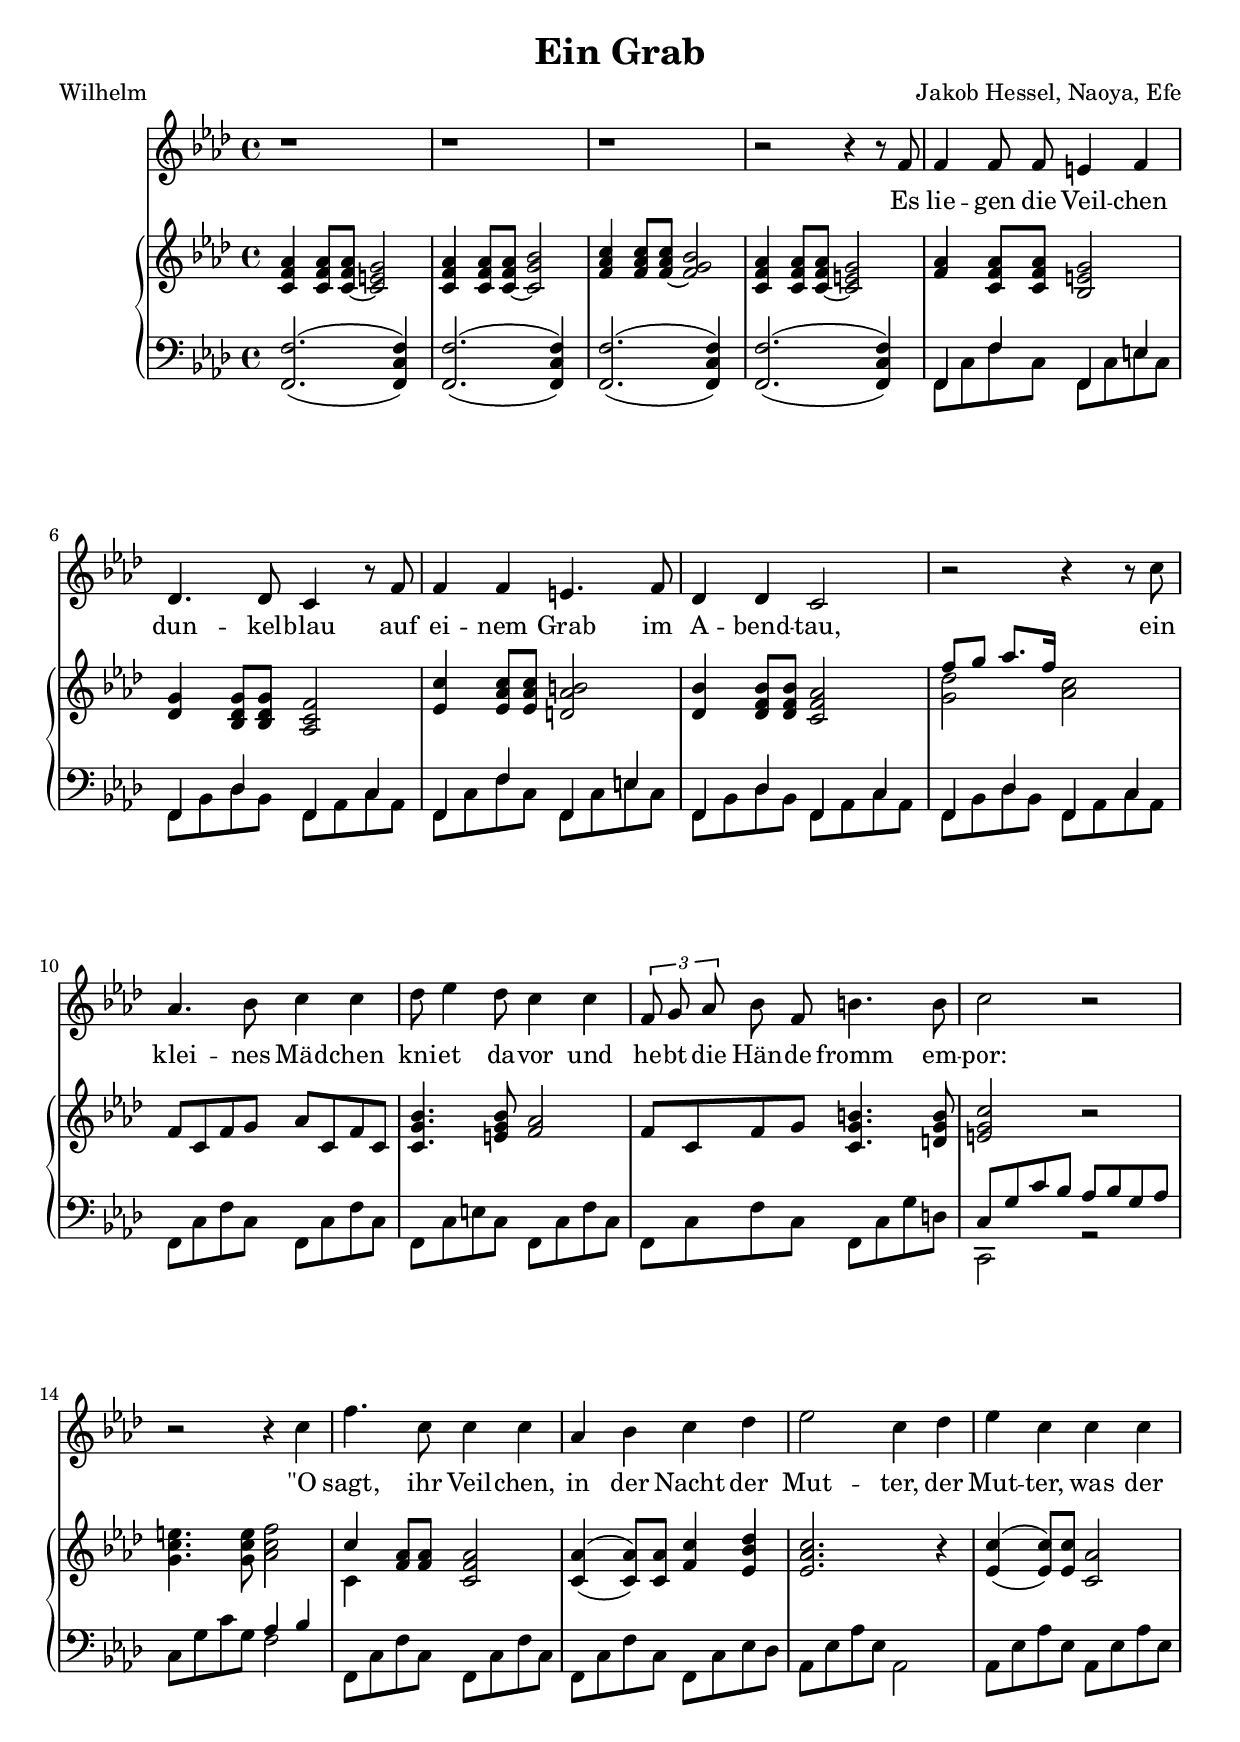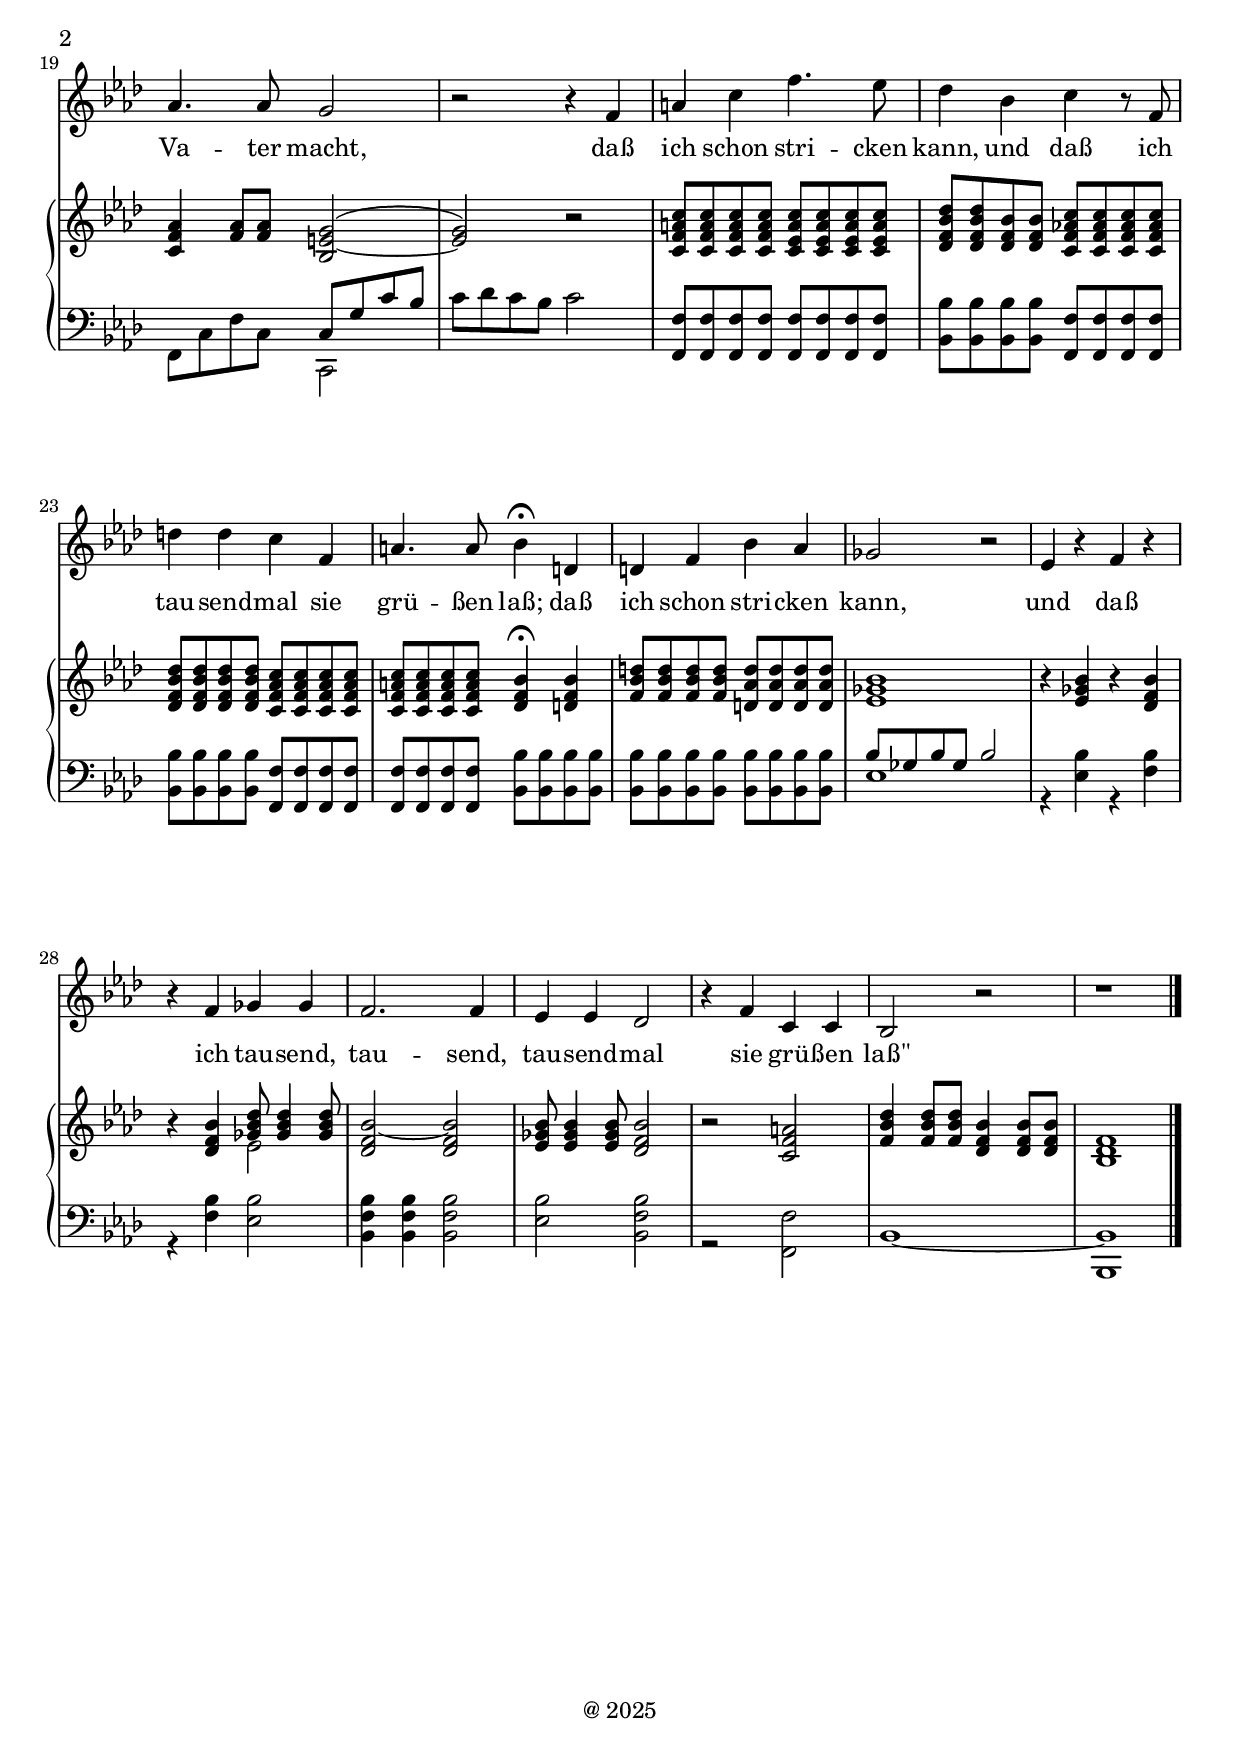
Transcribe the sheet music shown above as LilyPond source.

global= {
  \time 4/4
}

%\version "2.24.4"

\header {
  title = "Ein Grab"
  poet = "Wilhelm"
  composer = "Jakob Hessel, Naoya, Efe"
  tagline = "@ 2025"
}


melody = \relative c' {
  \clef treble
  \key d \minor

  \repeat unfold 3 {r1} 

  r2 r4 r8 d8 
  d4 d8 d cis4 d4 
  bes4. bes8 a4 r8 d8 
  d4 d4 cis4. d8 
  bes4 bes a2

  r2 r4 r8 a'8 
  f4. g8 a4 a 
  bes8 c4 bes8 a4 a
  % Melodie anpassen
  \tuplet 3/2{d,8 e8 f8} g8 d8 gis4. gis8 
  a2 r2

  r2 r4 a 
  d4. a8 a4 a 
  f g a bes
  c2 a4 bes4
  c4 a4 a a 
  f4. f8 e2
  
  r2 r4 d4 
  fis a d4.  c8 
  bes4 g a r8 d, 
  b'4 b a d, 
  fis4. fis8 g4\fermata b,

  b d g f 
  es2 r2
  c4 r4 d4 r4

  r4 d es es 
  d2. d4 
  c c bes2

  r4 d a a 
  g2

  r2 r1

  \bar "|."

}

text = \lyricmode {
  Es lie -- gen die Veil -- chen dun -- kel -- blau
  auf ei -- nem Grab im A -- bend -- tau,
 
  ein klei -- nes Mäd -- chen kni -- et da -- vor
  und he -- bt die Hän -- de fromm em -- por:
 
  "\"O" sagt, ihr Veil -- chen, in der Nacht
  der Mut -- ter, 
  der Mut -- ter, was der Va -- ter macht, 
 
  daß ich schon stri -- cken kann, und daß
  ich tau -- send -- mal sie grü -- ßen laß;
 
  %ja, 
  daß ich schon stri -- cken kann, und daß
  ich tau -- send, tau -- send, tau -- send  -- mal 
  sie grü -- ßen "laß\""
}

upper = \relative c' {
  \clef treble

  \key d \minor

  <a d f>4
  <a d f>8 
  <a~ d f> 
  <a cis e>2

  <a d f>4 
  <a d f>8 
  <a~ d f>8 
  <a e' g>2

  <d f a>4 
  <d f a>8 
  <d~ f a>8 
  <d e g>2

  <a d f>4 
  <a d f>8 
  <a~ d f>8 
  <a cis e>2

  <d f>4
  <a d f>8 
  <a d f> 
  <g cis e>2

  <bes e>4 
  <g bes e>8
  <g bes e> 
  <f a d >2

  <c' a'>4
  <c f a>8 
  <c f a>8 
  <b f' gis>2

  <bes g'>4 
  <bes d g>8 
  <bes d g> 
  <a d f >2



  % Zwischenspiel
  << {\voiceTwo <e' bes' >2 } 
  \new Voice {\voiceOne d'8 e f8. d16} >> \oneVoice <f, a>2





  d8 a d e f a, d a

  <a e' g>4. <cis e g>8 <d f>2
  
  d8 a d e <a, e' gis>4. <b e gis>8

  % e' a, e' f g a, cis a 
  % d8 a d e b a b4( 
  % c) r4 r2
  
  <cis e a>2 r2 

  <e a cis>4. <e a cis>8 <f a d>2 

  << {\voiceTwo a,4 } 
  \new Voice {\voiceOne a'4 } >> \oneVoice

  <d, f>8
  <d f>8
  <a d f>2

  <a f'>4_(^(
  <a f'>8)
  <a f'>8
  <d a'>4 
  <c g' bes>4

  <c f a>2. 
  r4

  <c a'>4_(^(
  <c a'>8)
  <c a'>8
  <a f'>2

  <a d f>4
  <d f>8 
  <d f>8 
  <g, cis~ e>2^(
  
  <cis e>) r2

  <a d fis a>8
  <a d fis a>8
  <a d fis a>8
  <a d fis a>8
  <a c fis a>8
  <a c fis a>8
  <a c fis a>8
  <a c fis a>8

  <bes d g bes>8
  <bes d g bes>8
  <bes d g >8
  <bes d g >8
  <a d f! a>8
  <a d f a>8
  <a d f a>8
  <a d f a>8

  <bes d g bes>8
  <bes d g bes>8
  <bes d g bes>8
  <bes d g bes>8
  <a d f a>8
  <a d f a>8
  <a d f a>8
  <a d f a>8

  <a d fis a>8
  <a d fis a>8
  <a d fis a>8
  <a d fis a>8

  <bes d g>4\fermata

  <b d g>4


  <d g b>8
  <d g b>8
  <d g b>8
  <d g b>8
  <b f' b>8
  <b f' b>8
  <b f' b>8
  <b f' b>8


  <c es g>1

  r4
  <c es g>
  r4
  <bes d g>
  r4


  <bes d g>4

  << {\voiceTwo c2 } 
  \new Voice {\voiceOne 
  <es g bes>8
  <es g bes>4
  <es g bes>8
 } >> \oneVoice
  <bes d g~>2
  <bes d g>2
  <c es g>8 
  <c es g>4
  <c es g>8 
  <bes d g>2


  r2
  <a d fis>2

  <d g bes>4
  <d g bes>8
  <d g bes>8
  <bes d g>4
  <bes d g>8
  <bes d g>8
  <g bes d>1

}

lower = \relative c, {
  \clef bass

  \key d \minor
 % << {\voiceOne d1}
 %   \new Voice {\voiceTwo
 %     d'2. a4
 %   }
 % >>
 % \oneVoice
 % << { <cis g( cis'>4 <fis)>8 } \\
 %    { <b,, e, b,>4^(_(\p <ais,, ais,>8) }
 % >>
  <d  d' >2.^(_( <d a' d>4)
  <d  d' >2.^(_( <d a' d>4)
  <d  d' >2.^(_( <d a' d>4)
  <d  d' >2.^(_( <d a' d>4)

  << {\voiceTwo d8 a' d8 a8 } 
  \new Voice {\voiceOne d,4 d'4} >>
  << {\voiceTwo d,8 a' cis8 a8 } 
  \new Voice {\voiceOne d,4 cis'4} >>

  << {\voiceTwo d,8 g bes8 g8 } 
  \new Voice {\voiceOne d4 bes'4} >>
  << {\voiceTwo d,8 f a8 f8 } 
  \new Voice {\voiceOne d4 a'4} >>

  << {\voiceTwo d,8 a' d8 a8 } 
  \new Voice {\voiceOne d,4 d'4} >>
  << {\voiceTwo d,8 a' cis8 a8 } 
  \new Voice {\voiceOne d,4 cis'4} >>

  << {\voiceTwo d,8 g bes8 g8 } 
  \new Voice {\voiceOne d4 bes'4} >>
  << {\voiceTwo d,8 f a8 f8 } 
  \new Voice {\voiceOne d4 a'4} >>

  << {\voiceTwo d,8 g bes8 g8 } 
  \new Voice {\voiceOne d4 bes'4} >>
  << {\voiceTwo d,8 f a8 f8 } 
  \new Voice {\voiceOne d4 a'4} >>
  

  d,8 a' d8 a8
  d,8 a' d8 a8 

  d,8 a' cis8 a8
  d,8 a' d8 a8 

  d,8 a' d8 a8
  d,8 a' e'8 b8

  % << {\voiceTwo d,1 } 
  % \new Voice {\voiceOne d4 a'8 d <d f>2} >>
  % 	
  % << {\voiceTwo d,1 } 
  % \new Voice {\voiceOne d4 bes'8 e <d f>2} >>

  % << {\voiceTwo d,1 } 
  % \new Voice {\voiceOne d4 a'8 d <e gis>2} >>

  << {\voiceTwo a,2 r2 } 
  \new Voice {\voiceOne 
  a'8 e' a g f g e f  
} >>
  a, e' a e 
  << {\voiceTwo d2 } 
  \new Voice {\voiceOne 
  f4 g
} >>

  d,8 a' d8 a8
  d,8 a' d8 a8

  d,8 a' d8 a8
  d,8 a' c8 bes8 

  f8 c' f8 c8 
  f,2

  f8 c' f8 c8 
  f,8 c' f8 c8 

  d,8 a' d8 a8
  << {\voiceTwo a,2} 
  \new Voice {\voiceOne 
  a'8 e' a g  
} >>
\oneVoice
 a bes a g a2



  \repeat unfold 8 {<d,, d'>8}
  \repeat unfold 4 {<g g'>8}
  \repeat unfold 4 {<d d'>8}
  \repeat unfold 4 {<g g'>8}
  \repeat unfold 8 {<d d'>8}
  \repeat unfold 4 {<g g'>8}
  \repeat unfold 8 {<g g'>8}

  << {\voiceTwo c1} 
  \new Voice {\voiceOne 
  g'8 es g es g2
} >>
  r4
  <c, g'> 
  r4
  <d g>
  r4
  <d g>
  <c g'>2

  <g d' g>4
  <g d' g>4
  <g d' g>2
  
  <c g'>2
  <g d' g>2

  r2
  <d d'>2

  g1~ <g, g'> 
}

\score {
  \transpose d f{
  <<
    \new Voice = "mel" { \autoBeamOff \melody }
    \new Lyrics \lyricsto mel \text
    \new PianoStaff <<
      \new Staff = "upper" \upper
      \new Staff = "lower" \lower
    >>
  >>}
  \layout {
    \context { \Staff \RemoveEmptyStaves }
  }
  \midi { }
}
